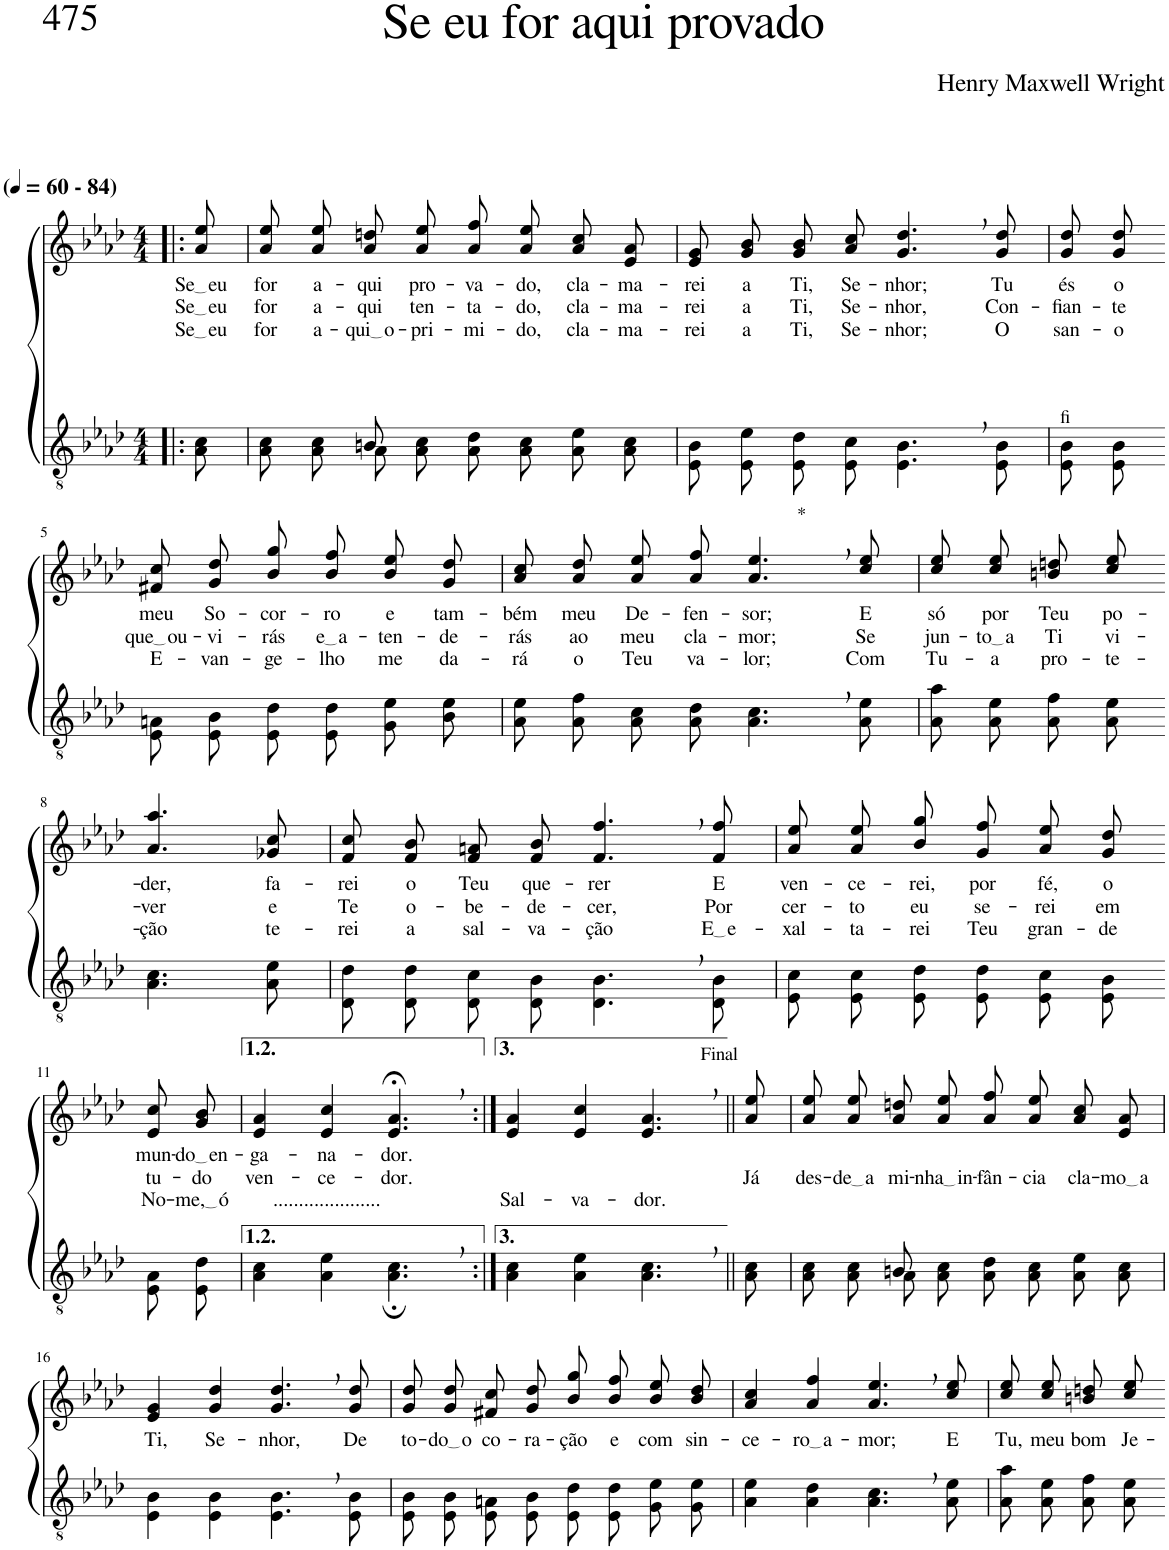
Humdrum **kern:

**kern	**kern	**text	**text	**text
*part2	*part1	*part1	*part1	*part1
*staff2	*staff1	*staff1	*staff1	*staff1
*I"Parte III e IV	*I"Parte I e II	*	*	*
*clefGv2	*clefG2	*	*	*
*Trd3c5	*Trd3c5	*	*	*
*k[b-e-a-d-]	*k[b-e-a-d-]	*	*	*
*M4/4	*M4/4	*	*	*
*MM60	*MM60	*	*	*
=1!|:	=1!|:	=1!|:	=1!|:	=1!|:
!	!LO:TX:a:B:t=(	!	!	!
!	!LO:TX:a:B:t=- 84)	!	!	!
!	!	!LO:LY:b	!LO:LY:b	!LO:LY:b
8A-\ 8c\	8a-/ 8ee-/	Se eu	Se eu	Se eu
=2	=2	=2	=2	=2
*^	*	*	*	*
!	!	!	!LO:LY:b	!LO:LY:b	!LO:LY:b
8A-\ 8c\L	4ryy	8a-\ 8ee-\L	for	for	for
!	!	!	!LO:LY:b	!LO:LY:b	!LO:LY:b
8A-\ 8c\J	.	8a-\ 8ee-\J	a-	a-	a-
!	!	!	!LO:LY:b	!LO:LY:b	!LO:LY:b
8A-\L	8Bn/	8a-\ 8ddn\L	-qui	-qui	qui o
!	!	!	!LO:LY:b	!LO:LY:b	!LO:LY:b
8A-\ 8c\J	2ryy	8a-\ 8ee-\J	pro-	ten-	-pri-
!	!	!	!LO:LY:b	!LO:LY:b	!LO:LY:b
8A-\ 8d-\L	.	8a-\ 8ff\L	-va-	-ta-	-mi-
!	!	!	!LO:LY:b	!LO:LY:b	!LO:LY:b
8A-\ 8c\J	.	8a-\ 8ee-\J	-do,	-do,	-do,
!	!	!	!LO:LY:b	!LO:LY:b	!LO:LY:b
8A-\ 8e-\L	.	8a-/ 8cc/L	cla-	cla-	cla-
!	!	!	!LO:LY:b	!LO:LY:b	!LO:LY:b
8A-\ 8c\J	8ryy	8e-/ 8a-/J	-ma-	-ma-	-ma-
=3	=3	=3	=3	=3	=3
!	!	!	!LO:LY:b	!LO:LY:b	!LO:LY:b
*v	*v	*	*	*	*
8E-/ 8B-/L	8e-/ 8g/L	-rei	-rei	-rei
!	!	!LO:LY:b	!LO:LY:b	!LO:LY:b
8E-/ 8e-/J	8g/ 8b-/J	a	a	a
!	!	!LO:LY:b	!LO:LY:b	!LO:LY:b
8E-/ 8d-/L	8g/ 8b-/L	Ti,	Ti,	Ti,
!	!	!LO:LY:b	!LO:LY:b	!LO:LY:b
8E-/ 8c/J	8a-/ 8cc/J	Se-	Se-	Se-
!	!	!LO:LY:b	!LO:LY:b	!LO:LY:b
4.E-\, 4.B-\,	4.g/, 4.dd-/,	-nhor;	-nhor,	-nhor;
!	!	!LO:LY:b	!LO:LY:b	!LO:LY:b
8E-\ 8B-\	8g/ 8dd-/	Tu	Con-	O
=4	=4	=4	=4	=4
!	!LO:TX:b:t=fi	!	!	!
!	!	!LO:LY:b	!LO:LY:b	!LO:LY:b
8E-/ 8B-/L	8g\ 8dd-\L	és	-fian-	san-
!	!	!LO:LY:b	!LO:LY:b	!LO:LY:b
8E-/ 8B-/J	8g\ 8dd-\J	o	-te	-o
!!LO:LB:g=z
=5-	=5-	=5-	=5-	=5-
!	!	!LO:LY:b	!LO:LY:b	!LO:LY:b
8E-/ 8An/L	8f#X/ 8cc/L	meu	que ou	E-
!	!	!LO:LY:b	!LO:LY:b	!LO:LY:b
8E-/ 8B-/J	8g/ 8dd-/J	So-	-vi-	-van-
!	!	!LO:LY:b	!LO:LY:b	!LO:LY:b
8E-/ 8d-/L	8b-\ 8gg\L	-cor-	-rás	-ge-
!	!	!LO:LY:b	!LO:LY:b	!LO:LY:b
8E-/ 8d-/J	8b-\ 8ff\J	-ro	e a	-lho
!	!	!LO:LY:b	!LO:LY:b	!LO:LY:b
8G\ 8e-\L	8b-\ 8ee-\L	e	-ten-	me
!	!	!LO:LY:b	!LO:LY:b	!LO:LY:b
8B-\ 8e-\J	8g\ 8dd-\J	tam-	-de-	da-
=6	=6	=6	=6	=6
!	!	!LO:LY:b	!LO:LY:b	!LO:LY:b
8A-\ 8e-\L	8a-\ 8cc\L	-bém	-rás	-rá
!	!	!LO:LY:b	!LO:LY:b	!LO:LY:b
8A-\ 8f\J	8a-\ 8dd-\J	meu	ao	o
!	!	!LO:LY:b	!LO:LY:b	!LO:LY:b
8A-\ 8c\L	8a-\ 8ee-\L	De-	meu	Teu
!	!	!LO:LY:b	!LO:LY:b	!LO:LY:b
8A-\ 8d-\J	8a-\ 8ff\J	-fen-	cla-	va-
!	!LO:TX:a:t=*	!	!	!
!	!	!LO:LY:b	!LO:LY:b	!LO:LY:b
4.A-\, 4.c\,	4.a-/, 4.ee-/,	-sor;	-mor;	-lor;
!	!	!LO:LY:b	!LO:LY:b	!LO:LY:b
8A-\ 8e-\	8cc/ 8ee-/	E	Se	Com
=7	=7	=7	=7	=7
!	!	!LO:LY:b	!LO:LY:b	!LO:LY:b
8A-\ 8a-\L	8cc\ 8ee-\L	só	jun-	Tu-
!	!	!LO:LY:b	!LO:LY:b	!LO:LY:b
8A-\ 8e-\J	8cc\ 8ee-\J	por	to a	-a
!	!	!LO:LY:b	!LO:LY:b	!LO:LY:b
8A-\ 8f\L	8bn\ 8ddn\L	Teu	Ti	pro-
!	!	!LO:LY:b	!LO:LY:b	!LO:LY:b
8A-\ 8e-\J	8cc\ 8ee-\J	po-	vi-	-te-
!!LO:LB:g=z
=8-	=8-	=8-	=8-	=8-
!	!	!LO:LY:b	!LO:LY:b	!LO:LY:b
4.A-\ 4.c\	4.a-/ 4.aa-/	-der,	-ver	-ção
!	!	!LO:LY:b	!LO:LY:b	!LO:LY:b
8A-\ 8e-\	8g-X/ 8cc/	fa-	e	te-
=9	=9	=9	=9	=9
!	!	!LO:LY:b	!LO:LY:b	!LO:LY:b
8D-/ 8d-/L	8f/ 8cc/L	-rei	Te	-rei
!	!	!LO:LY:b	!LO:LY:b	!LO:LY:b
8D-/ 8d-/J	8f/ 8b-/J	o	o-	a
!	!	!LO:LY:b	!LO:LY:b	!LO:LY:b
8D-/ 8c/L	8f/ 8an/L	Teu	-be-	sal-
!	!	!LO:LY:b	!LO:LY:b	!LO:LY:b
8D-/ 8B-/J	8f/ 8b-/J	que-	-de-	-va-
!	!	!LO:LY:b	!LO:LY:b	!LO:LY:b
4.D-\, 4.B-\,	4.f/, 4.ff/,	-rer	-cer,	-ção
!	!	!LO:LY:b	!LO:LY:b	!LO:LY:b
8D-\ 8B-\	8f/ 8ff/	E	Por	E e
=10	=10	=10	=10	=10
!	!	!LO:LY:b	!LO:LY:b	!LO:LY:b
8E-/ 8c/L	8a-\ 8ee-\L	ven-	cer-	-xal-
!	!	!LO:LY:b	!LO:LY:b	!LO:LY:b
8E-/ 8c/J	8a-\ 8ee-\J	-ce-	-to	-ta-
!	!	!LO:LY:b	!LO:LY:b	!LO:LY:b
8E-/ 8d-/L	8b-\ 8gg\L	-rei,	eu	-rei
!	!	!LO:LY:b	!LO:LY:b	!LO:LY:b
8E-/ 8d-/J	8g\ 8ff\J	por	se-	Teu
!	!	!LO:LY:b	!LO:LY:b	!LO:LY:b
8E-/ 8c/L	8a-\ 8ee-\L	fé,	-rei	gran-
!	!	!LO:LY:b	!LO:LY:b	!LO:LY:b
8E-/ 8B-/J	8g\ 8dd-\J	o	em	-de
!!LO:LB:g=z
=11-	=11-	=11-	=11-	=11-
!	!	!LO:LY:b	!LO:LY:b	!LO:LY:b
8E-/ 8A-/L	8e-/ 8cc/L	mun-	tu-	No-
!	!	!LO:LY:b	!LO:LY:b	!LO:LY:b
8E-/ 8d-/J	8g/ 8b-/J	do en	-do	me, ó
=12	=12	=12	=12	=12
!	!	!LO:LY:b	!LO:LY:b	!
4A-\ 4c\	4e-/ 4a-/	-ga-	ven-	.
!	!	!LO:LY:b	!LO:LY:b	!LO:LY:b
4A-\ 4e-\	4e-/ 4cc/	-na-	-ce-	.....................
!	!	!LO:LY:b	!LO:LY:b	!
4.A-\;, 4.c\;,	4.e-/;<, 4.a-/;<,	-dor.	-dor.	.
=13:|!	=13:|!	=13:|!	=13:|!	=13:|!
!	!	!	!	!LO:LY:b
4A-\ 4c\	4e-/ 4a-/	.	.	Sal-
!	!	!	!	!LO:LY:b
4A-\ 4e-\	4e-/ 4cc/	.	.	-va-
!	!LO:TX:a:t=Final	!	!	!
!	!	!	!	!LO:LY:b
4.A-\, 4.c\,	4.e-/, 4.a-/,	.	.	-dor.
=14||	=14||	=14||	=14||	=14||
!	!	!	!LO:LY:b	!
8A-\ 8c\	8a-/ 8ee-/	.	Já	.
=15	=15	=15	=15	=15
*^	*	*	*	*
!	!	!	!	!LO:LY:b	!
8A-\ 8c\L	4ryy	8a-\ 8ee-\L	.	des-	.
!	!	!	!	!LO:LY:b	!
8A-\ 8c\J	.	8a-\ 8ee-\J	.	de a	.
!	!	!	!	!LO:LY:b	!
8A-\L	8Bn/	8a-\ 8ddn\L	.	mi-	.
!	!	!	!	!LO:LY:b	!
8A-\ 8c\J	2ryy	8a-\ 8ee-\J	.	nha in	.
!	!	!	!	!LO:LY:b	!
8A-\ 8d-\L	.	8a-\ 8ff\L	.	-fân-	.
!	!	!	!	!LO:LY:b	!
8A-\ 8c\J	.	8a-\ 8ee-\J	.	-cia	.
!	!	!	!	!LO:LY:b	!
8A-\ 8e-\L	.	8a-/ 8cc/L	.	cla-	.
!	!	!	!	!LO:LY:b	!
8A-\ 8c\J	8ryy	8e-/ 8a-/J	.	mo a	.
!!LO:LB:g=z
=16	=16	=16	=16	=16	=16
!	!	!	!LO:LY:b	!	!
*v	*v	*	*	*	*
4E-\ 4B-\	4e-/ 4g/	Ti,	.	.
!	!	!LO:LY:b	!	!
4E-\ 4B-\	4g/ 4dd-/	Se-	.	.
!	!	!LO:LY:b	!	!
4.E-\, 4.B-\,	4.g/, 4.dd-/,	-nhor,	.	.
!	!	!LO:LY:b	!	!
8E-\ 8B-\	8g/ 8dd-/	De	.	.
=17	=17	=17	=17	=17
!	!	!LO:LY:b	!	!
8E-/ 8B-/L	8g\ 8dd-\L	to-	.	.
!	!	!LO:LY:b	!	!
8E-/ 8B-/J	8g\ 8dd-\J	do o	.	.
!	!	!LO:LY:b	!	!
8E-/ 8An/L	8f#X/ 8cc/L	co-	.	.
!	!	!LO:LY:b	!	!
8E-/ 8B-/J	8g/ 8dd-/J	-ra-	.	.
!	!	!LO:LY:b	!	!
8E-/ 8d-/L	8b-\ 8gg\L	-ção	.	.
!	!	!LO:LY:b	!	!
8E-/ 8d-/J	8b-\ 8ff\J	e	.	.
!	!	!LO:LY:b	!	!
8G\ 8e-\L	8b-\ 8ee-\L	com	.	.
!	!	!LO:LY:b	!	!
8G\ 8e-\J	8b-\ 8dd-\J	sin-	.	.
=18	=18	=18	=18	=18
!	!	!LO:LY:b	!	!
4A-\ 4e-\	4a-/ 4cc/	-ce-	.	.
!	!	!LO:LY:b	!	!
4A-\ 4d-\	4a-/ 4ff/	ro a	.	.
!	!	!LO:LY:b	!	!
4.A-\, 4.c\,	4.a-/, 4.ee-/,	-mor;	.	.
!	!	!LO:LY:b	!	!
8A-\ 8e-\	8cc/ 8ee-/	E	.	.
=19	=19	=19	=19	=19
!	!	!LO:LY:b	!	!
8A-\ 8a-\L	8cc\ 8ee-\L	Tu,	.	.
!	!	!LO:LY:b	!	!
8A-\ 8e-\J	8cc\ 8ee-\J	meu	.	.
!	!	!LO:LY:b	!	!
8A-\ 8f\L	8bn\ 8ddn\L	bom	.	.
!	!	!LO:LY:b	!	!
8A-\ 8e-\J	8cc\ 8ee-\J	Je-	.	.
=-	=-	=-	=-	=-
*-	*-	*-	*-	*-
